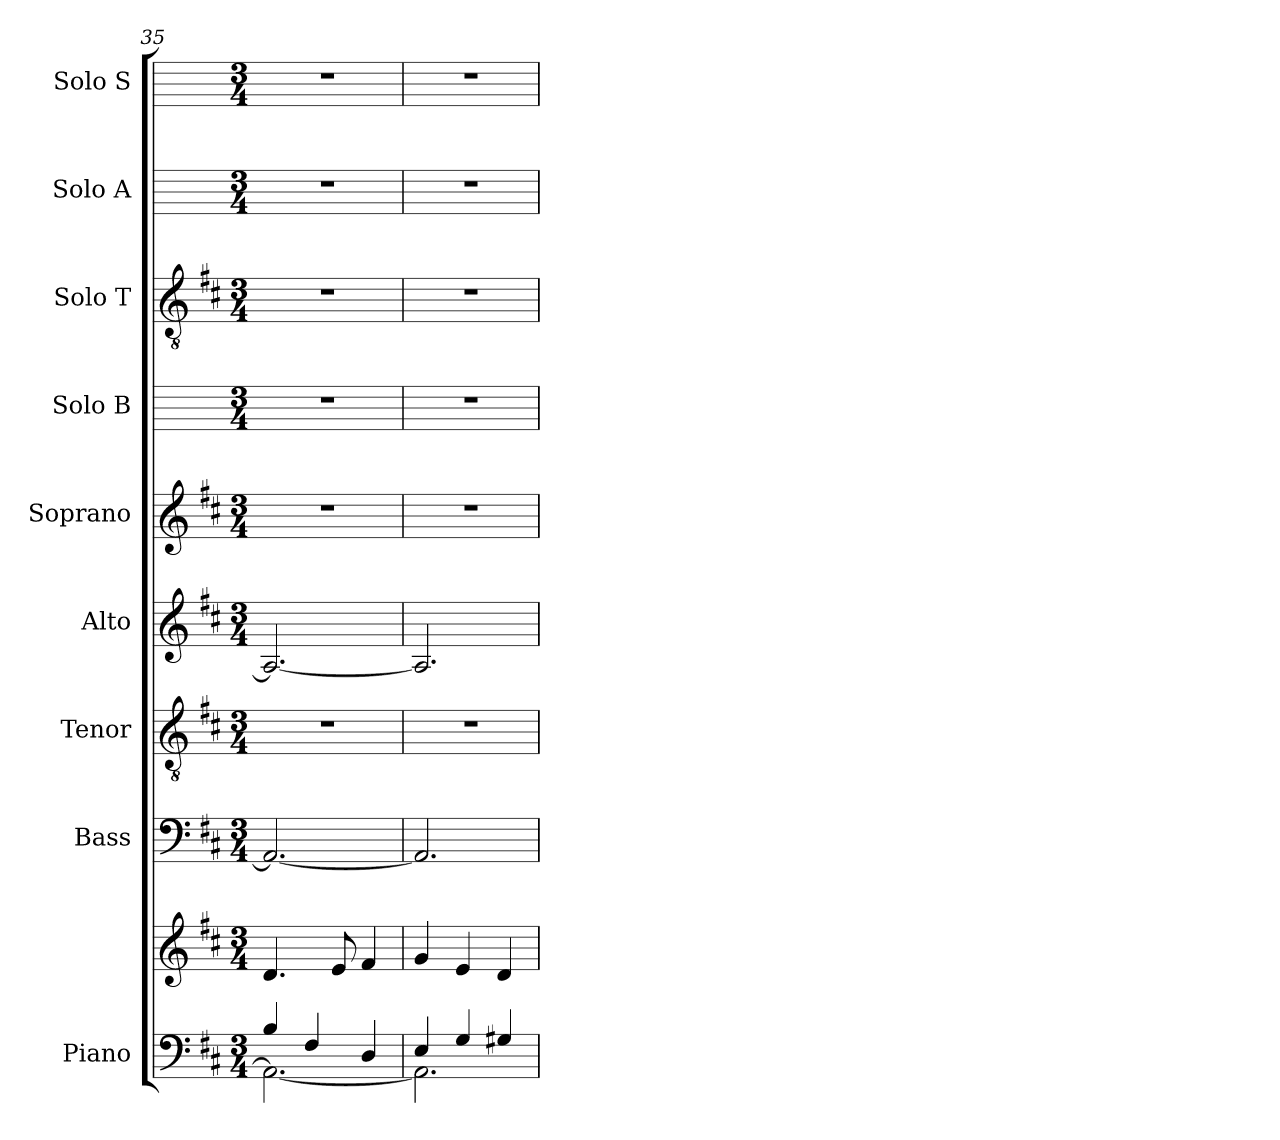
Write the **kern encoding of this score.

**kern	**kern	**kern	**kern	**kern	**kern	**kern	**kern	**kern	**kern
*part9	*part9	*part8	*part7	*part6	*part5	*part4	*part3	*part2	*part1
*staff10	*staff9	*staff8	*staff7	*staff6	*staff5	*staff4	*staff3	*staff2	*staff1
*I"Piano	*	*I"Bass	*I"Tenor	*I"Alto	*I"Soprano	*I"Solo B	*I"Solo T	*I"Solo A	*I"Solo S
*I'Piano	*	*I'Bass	*I'Tenor	*I'Alto	*I'Soprano	*I'Solo B	*I'Solo T	*I'Solo A	*I'Solo S
*clefF4	*clefG2	*clefF4	*clefGv2	*clefG2	*clefG2	*	*clefGv2	*	*
*k[f#c#]	*k[f#c#]	*k[f#c#]	*k[f#c#]	*k[f#c#]	*k[f#c#]	*	*k[f#c#]	*	*
*D:	*D:	*D:	*D:	*D:	*D:	*	*D:	*	*
*M3/4	*M3/4	*M3/4	*M3/4	*M3/4	*M3/4	*M3/4	*M3/4	*M3/4	*M3/4
=35	=35	=35	=35	=35	=35	=35	=35	=35	=35
*^	*	*	*	*	*	*	*	*	*
!	!	!	!	!	!	!	!	!LO:N:vis=1	!	!
4B/	2.AA\_	4.d	2.AA_	2.r	2.A_	2.r	2.r	2.r	2.r	2.r
4F#/	.	.	.	.	.	.	.	.	.	.
.	.	8e	.	.	.	.	.	.	.	.
4D/	.	4f#	.	.	.	.	.	.	.	.
=36	=36	=36	=36	=36	=36	=36	=36	=36	=36	=36
!	!	!	!	!	!	!	!	!LO:N:vis=1	!	!
4E/	2.AA\]	4g	2.AA]	2.r	2.A]	2.r	2.r	2.r	2.r	2.r
4G/	.	4e	.	.	.	.	.	.	.	.
4G#X/	.	4d	.	.	.	.	.	.	.	.
*v	*v	*	*	*	*	*	*	*	*	*
=	=	=	=	=	=	=	=	=	=
*-	*-	*-	*-	*-	*-	*-	*-	*-	*-
